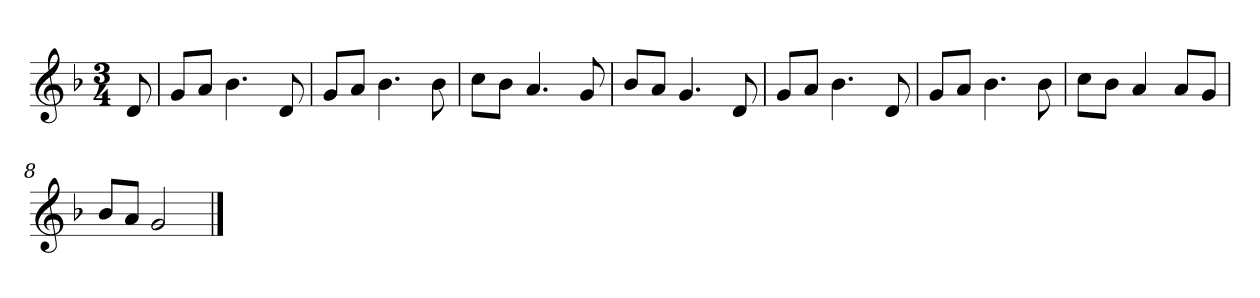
**kern
*part1
*staff1
*clefG2
*k[b-]
*M3/4
*MM80
=
8d
=1
8g/L
8a/J
4.b-
8d
=2
8g/L
8a/J
4.b-
8b-
=3
8cc\L
8b-\J
4.a
8g
=4
8b-/L
8a/J
4.g
8d
=5
8g/L
8a/J
4.b-
8d
=6
8g/L
8a/J
4.b-
8b-
=7
8cc\L
8b-\J
4a
8a/L
8g/J
=8
8b-/L
8a/J
2g
==
*-
